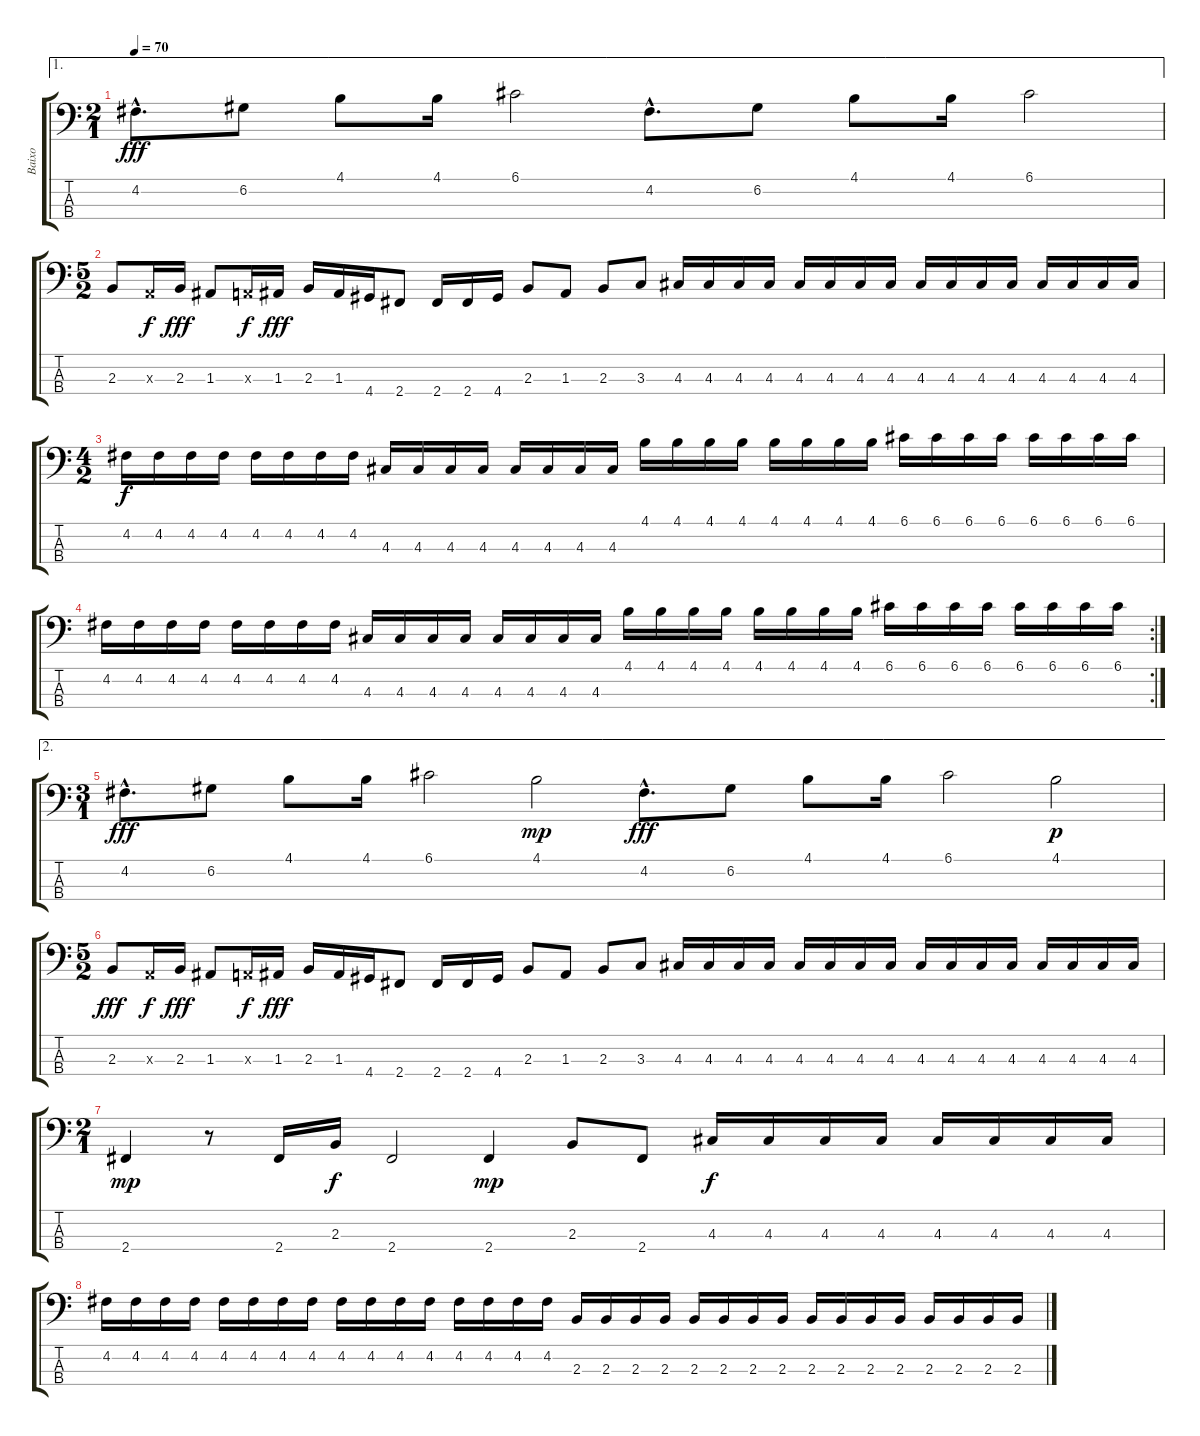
\track ("Baixo" "Baixo") {instrument electricbasspick}
\staff {score tabs}
\tuning (G2 D2 A1 E1) {hide}
\ae 1
\ts (2 1)
\tempo 70
\clef f4
\ks c
4.2{hac}.8{d dy fff} 6.2.8 4.1.8 4.1.16 6.1.2 4.2{hac}.8{d} 6.2.8 4.1.8 4.1.16 6.1.2 |
\ts (5 2)
2.3.8 0.3{x}.16{dy f} 2.3.16{dy fff} 1.3.8 0.3{x}.16{dy f} 1.3.16{dy fff} 2.3.16 1.3.16 4.4.16 2.4.8 2.4.16 2.4.16 4.4.16 2.3.8 1.3.8 2.3.8 3.3.8 4.3.16 4.3.16 4.3.16 4.3.16 4.3.16 4.3.16 4.3.16 4.3.16 4.3.16 4.3.16 4.3.16 4.3.16 4.3.16 4.3.16 4.3.16 4.3.16 |
\ts (4 2)
4.2.16{dy f} 4.2.16 4.2.16 4.2.16 4.2.16 4.2.16 4.2.16 4.2.16 4.3.16 4.3.16 4.3.16 4.3.16 4.3.16 4.3.16 4.3.16 4.3.16 4.1.16 4.1.16 4.1.16 4.1.16 4.1.16 4.1.16 4.1.16 4.1.16 6.1.16 6.1.16 6.1.16 6.1.16 6.1.16 6.1.16 6.1.16 6.1.16 |
\rc 2
4.2.16 4.2.16 4.2.16 4.2.16 4.2.16 4.2.16 4.2.16 4.2.16 4.3.16 4.3.16 4.3.16 4.3.16 4.3.16 4.3.16 4.3.16 4.3.16 4.1.16 4.1.16 4.1.16 4.1.16 4.1.16 4.1.16 4.1.16 4.1.16 6.1.16 6.1.16 6.1.16 6.1.16 6.1.16 6.1.16 6.1.16 6.1.16 |
\ae 2
\ts (3 1)
4.2{hac}.8{d dy fff} 6.2.8 4.1.8 4.1.16 6.1.2 4.1.2{dy mp} 4.2{hac}.8{d dy fff} 6.2.8 4.1.8 4.1.16 6.1.2 4.1.2{dy p} |
\ts (5 2)
2.3.8{dy fff} 0.3{x}.16{dy f} 2.3.16{dy fff} 1.3.8 0.3{x}.16{dy f} 1.3.16{dy fff} 2.3.16 1.3.16 4.4.16 2.4.8 2.4.16 2.4.16 4.4.16 2.3.8 1.3.8 2.3.8 3.3.8 4.3.16 4.3.16 4.3.16 4.3.16 4.3.16 4.3.16 4.3.16 4.3.16 4.3.16 4.3.16 4.3.16 4.3.16 4.3.16 4.3.16 4.3.16 4.3.16 |
\ts (2 1)
2.4.4{dy mp} r.8 2.4.16 2.3.16{dy f} 2.4.2 2.4.4{dy mp} 2.3.8 2.4.8 4.3.16{dy f} 4.3.16 4.3.16 4.3.16 4.3.16 4.3.16 4.3.16 4.3.16 |
4.2.16 4.2.16 4.2.16 4.2.16 4.2.16 4.2.16 4.2.16 4.2.16 4.2.16 4.2.16 4.2.16 4.2.16 4.2.16 4.2.16 4.2.16 4.2.16 2.3.16 2.3.16 2.3.16 2.3.16 2.3.16 2.3.16 2.3.16 2.3.16 2.3.16 2.3.16 2.3.16 2.3.16 2.3.16 2.3.16 2.3.16 2.3.16
